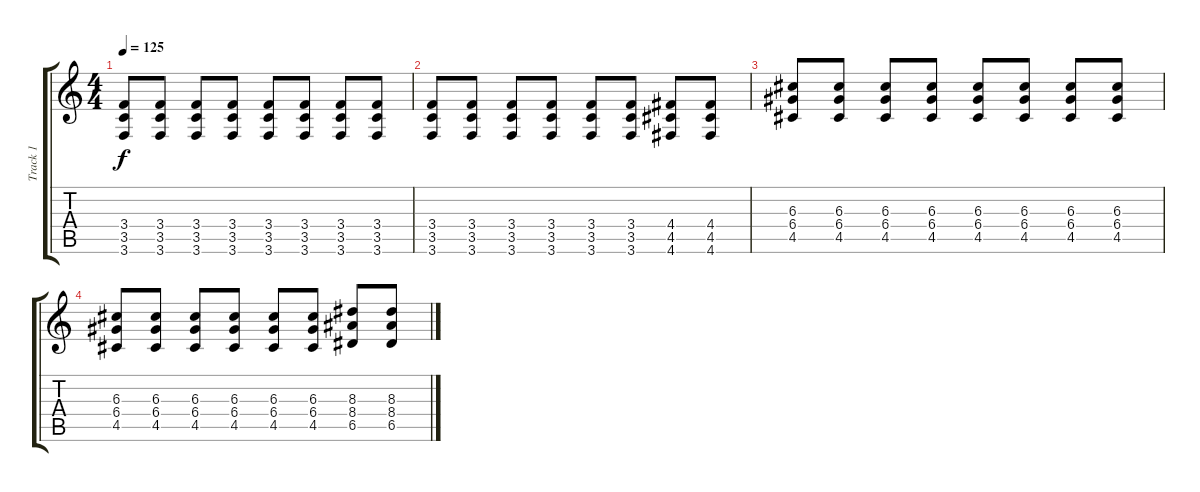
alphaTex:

\track ("Track 1" "Track 1") {instrument overdrivenguitar}
\staff {score tabs}
\tuning (E4 B3 G3 D3 A2 D2) {hide}
\ts (4 4)
\tempo 125
\clef g2
\ks c
(3.4 3.5 3.6).8{dy f instrument distortionguitar} (3.4 3.5 3.6).8 (3.4 3.5 3.6).8 (3.4 3.5 3.6).8 (3.4 3.5 3.6).8 (3.4 3.5 3.6).8 (3.4 3.5 3.6).8 (3.4 3.5 3.6).8 |
(3.4 3.5 3.6).8 (3.4 3.5 3.6).8 (3.4 3.5 3.6).8 (3.4 3.5 3.6).8 (3.4 3.5 3.6).8 (3.4 3.5 3.6).8 (4.4 4.5 4.6).8 (4.4 4.5 4.6).8 |
(6.3 6.4 4.5).8 (6.3 6.4 4.5).8 (6.3 6.4 4.5).8 (6.3 6.4 4.5).8 (6.3 6.4 4.5).8 (6.3 6.4 4.5).8 (6.3 6.4 4.5).8 (6.3 6.4 4.5).8 |
(6.3 6.4 4.5).8 (6.3 6.4 4.5).8 (6.3 6.4 4.5).8 (6.3 6.4 4.5).8 (6.3 6.4 4.5).8 (6.3 6.4 4.5).8 (8.3 8.4 6.5).8 (8.3 8.4 6.5).8
